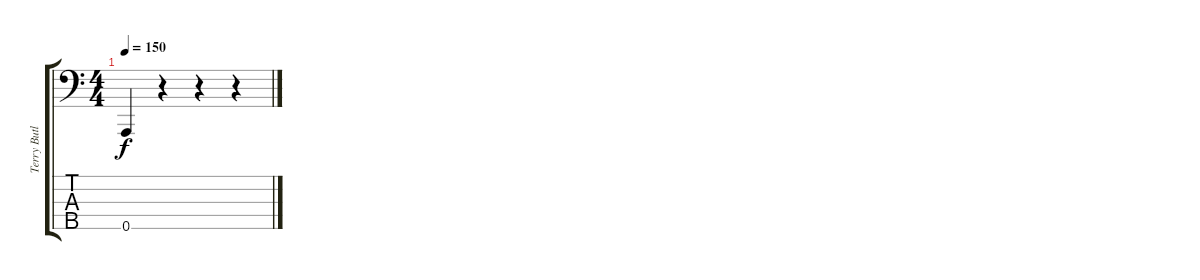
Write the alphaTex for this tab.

\track ("Terry Butler" "Terry Butl") {instrument electricbassfinger}
\staff {score tabs}
\tuning (F2 C2 G1 D1 A0) {hide}
\ts (4 4)
\tempo 150
\clef f4
\ks c
0.5.4{dy f} r.4 r.4 r.4
